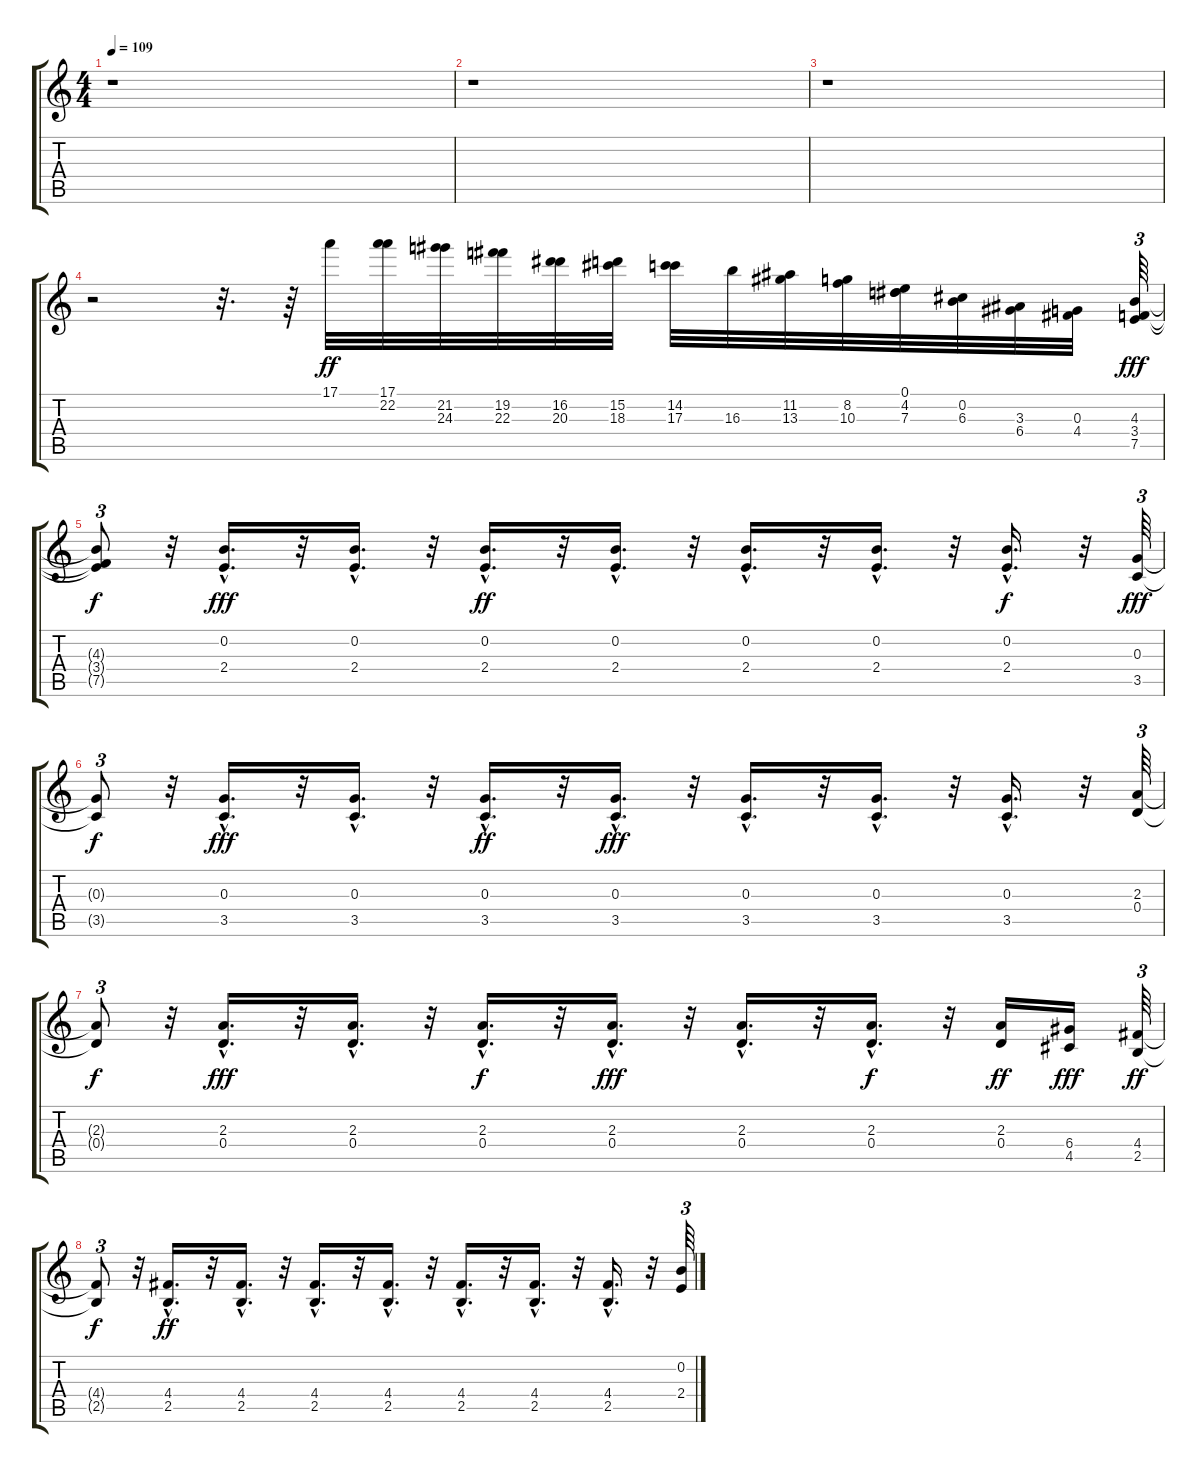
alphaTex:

\track "" {instrument distortionguitar}
\staff {score tabs}
\tuning (E4 B3 G3 D3 A2 E2) {hide}
\ts (4 4)
\tempo 109
\clef g2
\ks c
r.1{dy f} |
r.1 |
r.1 |
r.2 r.32{d} r.64 17.1.32{dy ff} (17.1 22.2).32 (21.2 24.3).32 (19.2 22.3).32 (16.2 20.3).32 (15.2 18.3).32 (14.2 17.3).32 16.3.32 (11.2 13.3).32 (8.2 10.3).32 (0.1 4.2 7.3).32 (0.2 6.3).32 (3.3 6.4).32 (0.3 4.4).32 (4.3 3.4 7.5).64{tu (3 2) dy fff} |
(4.3{t} 3.4{t} 7.5{t}).8{tu (3 2) dy f} r.32 (0.2{hac} 2.4{hac}).16{d dy fff} r.32 (0.2{hac} 2.4{hac}).16{d} r.32 (0.2{hac} 2.4{hac}).16{d dy ff} r.32 (0.2{hac} 2.4{hac}).16{d} r.32 (0.2{hac} 2.4{hac}).16{d} r.32 (0.2{hac} 2.4{hac}).16{d} r.32 (0.2{hac} 2.4{hac}).16{d dy f} r.32 (0.3 3.5).64{tu (3 2) dy fff} |
(0.3{t} 3.5{t}).8{tu (3 2) dy f} r.32 (0.3{hac} 3.5{hac}).16{d dy fff} r.32 (0.3{hac} 3.5{hac}).16{d} r.32 (0.3{hac} 3.5{hac}).16{d dy ff} r.32 (0.3{hac} 3.5{hac}).16{d dy fff} r.32 (0.3{hac} 3.5{hac}).16{d} r.32 (0.3{hac} 3.5{hac}).16{d} r.32 (0.3{hac} 3.5{hac}).16{d} r.32 (2.3 0.4).64{tu (3 2)} |
(2.3{t} 0.4{t}).8{tu (3 2) dy f} r.32 (2.3{hac} 0.4{hac}).16{d dy fff} r.32 (2.3{hac} 0.4{hac}).16{d} r.32 (2.3{hac} 0.4{hac}).16{d dy f} r.32 (2.3{hac} 0.4{hac}).16{d dy fff} r.32 (2.3{hac} 0.4{hac}).16{d} r.32 (2.3{hac} 0.4{hac}).16{d dy f} r.32 (2.3 0.4).16{dy ff} (6.4 4.5).16{dy fff} (4.4 2.5).64{tu (3 2) dy ff} |
(4.4{t} 2.5{t}).8{tu (3 2) dy f} r.32 (4.4{hac} 2.5{hac}).16{d dy ff} r.32 (4.4{hac} 2.5{hac}).16{d} r.32 (4.4{hac} 2.5{hac}).16{d} r.32 (4.4{hac} 2.5{hac}).16{d} r.32 (4.4{hac} 2.5{hac}).16{d} r.32 (4.4{hac} 2.5{hac}).16{d} r.32 (4.4{hac} 2.5{hac}).16{d} r.32 (0.2 2.4).64{tu (3 2)}
